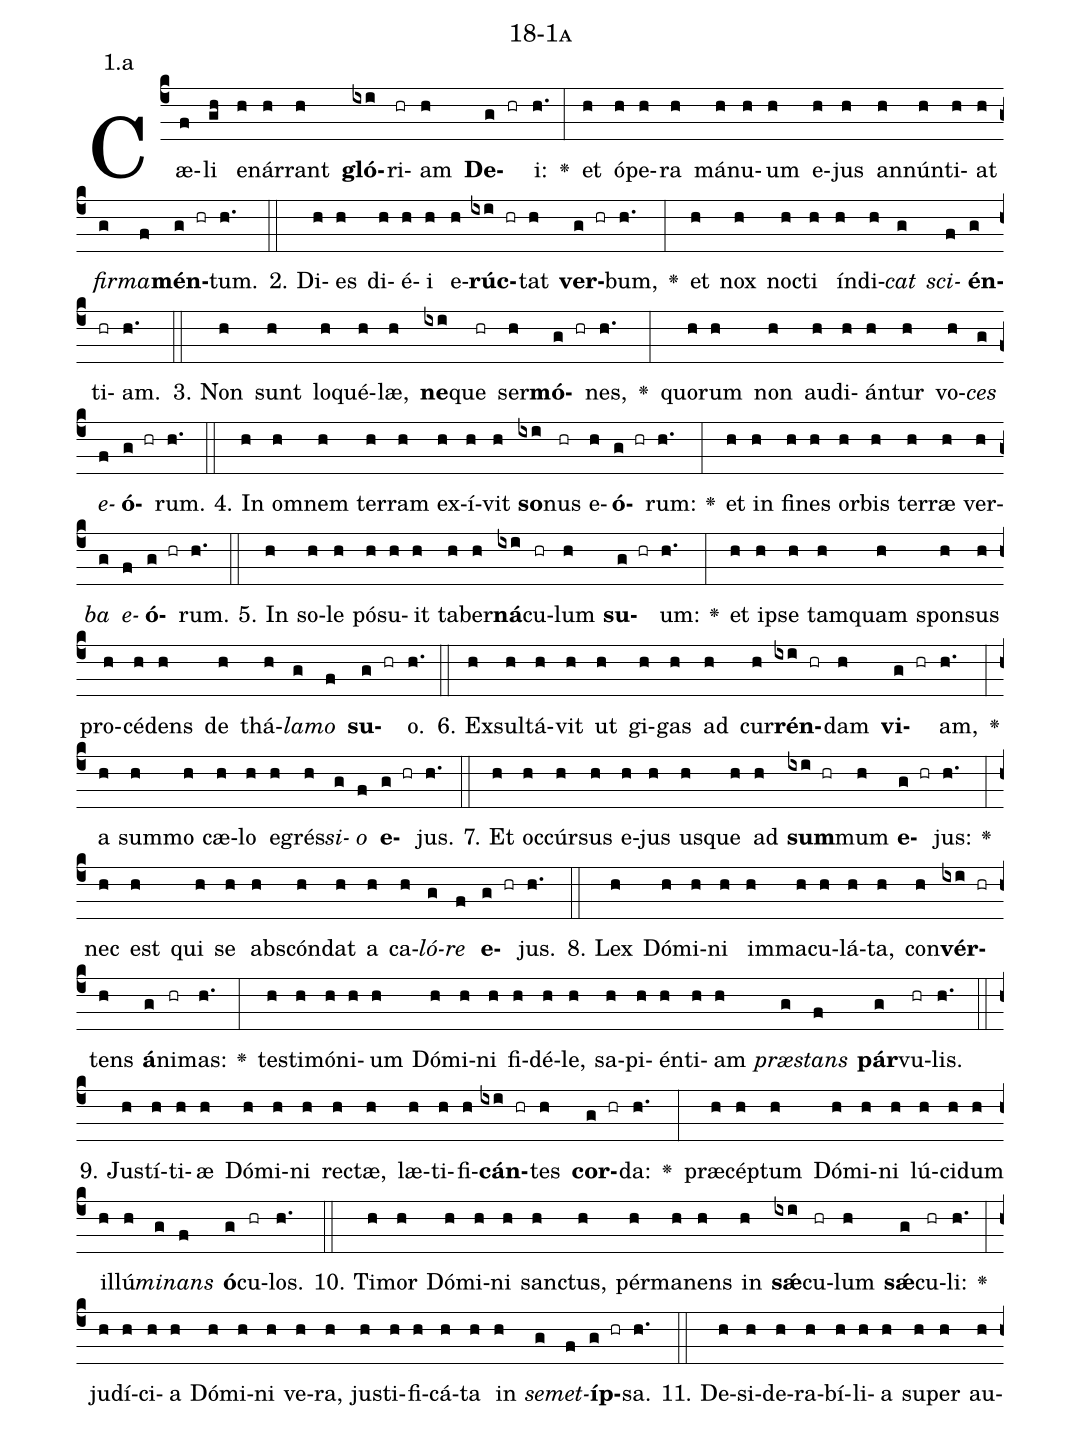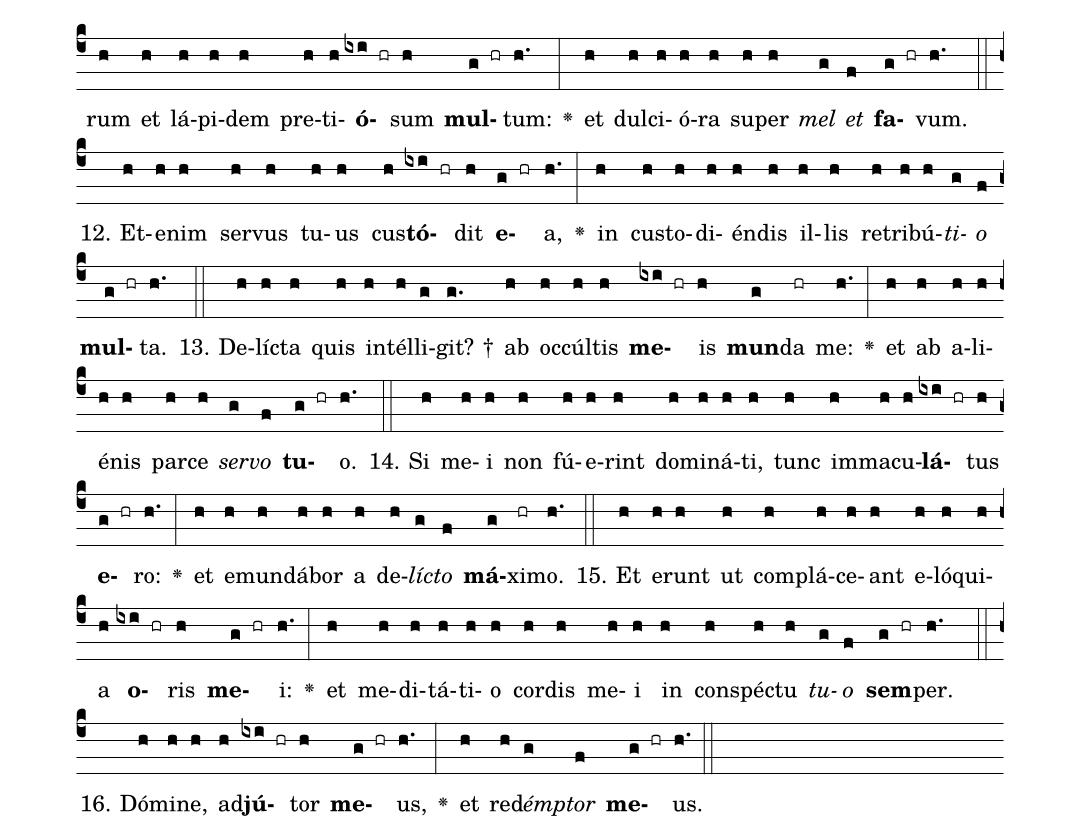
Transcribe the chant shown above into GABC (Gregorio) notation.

name: 18-1a;
annotation: 1.a;
%%
(c4)Cæ(f)li(gh) e(h)nár(h)rant(h) <b>gló</b>(ixi)ri(hr)am(h) <b>De</b>(g hr)i:(h.) <v>\greheightstar</v>(:) et(h) ó(h)pe(h)ra(h) má(h)nu(h)um(h) e(h)jus(h) an(h)nún(h)ti(h)at(h) <i>fir</i>(g)<i>ma</i>(f)<b>mén</b>(g hr)tum.(h.) (::)
2. Di(h)es(h) di(h)é(h)i(h) e(h)<b>rúc</b>(ixi hr)tat(h) <b>ver</b>(g hr)bum,(h.) <v>\greheightstar</v>(:) et(h) nox(h) noc(h)ti(h) ín(h)di(h)<i>cat</i>(g) <i>sci</i>(f)<b>én</b>(g)ti(hr)am.(h.) (::)
3. Non(h) sunt(h) lo(h)qué(h)læ,(h) <b>ne</b>(ixi)que(hr) ser(h)<b>mó</b>(g hr)nes,(h.) <v>\greheightstar</v>(:) quo(h)rum(h) non(h) au(h)di(h)án(h)tur(h) vo(h)<i>ces</i>(g) <i>e</i>(f)<b>ó</b>(g hr)rum.(h.) (::)
4. In(h) om(h)nem(h) ter(h)ram(h) ex(h)í(h)vit(h) <b>so</b>(ixi)nus(hr) e(h)<b>ó</b>(g hr)rum:(h.) <v>\greheightstar</v>(:) et(h) in(h) fi(h)nes(h) or(h)bis(h) ter(h)ræ(h) ver(h)<i>ba</i>(g) <i>e</i>(f)<b>ó</b>(g hr)rum.(h.) (::)
5. In(h) so(h)le(h) pó(h)su(h)it(h) ta(h)ber(h)<b>ná</b>(ixi)cu(hr)lum(h) <b>su</b>(g hr)um:(h.) <v>\greheightstar</v>(:) et(h) ip(h)se(h) tam(h)quam(h) spon(h)sus(h) pro(h)cé(h)dens(h) de(h) thá(h)<i>la</i>(g)<i>mo</i>(f) <b>su</b>(g hr)o.(h.) (::)
6. Ex(h)sul(h)tá(h)vit(h) ut(h) gi(h)gas(h) ad(h) cur(h)<b>rén</b>(ixi hr)dam(h) <b>vi</b>(g hr)am,(h.) <v>\greheightstar</v>(:) a(h) sum(h)mo(h) cæ(h)lo(h) e(h)grés(h)<i>si</i>(g)<i>o</i>(f) <b>e</b>(g hr)jus.(h.) (::)
7. Et(h) oc(h)cúr(h)sus(h) e(h)jus(h) us(h)que(h) ad(h) <b>sum</b>(ixi hr)mum(h) <b>e</b>(g hr)jus:(h.) <v>\greheightstar</v>(:) nec(h) est(h) qui(h) se(h) abs(h)cón(h)dat(h) a(h) ca(h)<i>ló</i>(g)<i>re</i>(f) <b>e</b>(g hr)jus.(h.) (::)
8. Lex(h) Dó(h)mi(h)ni(h) im(h)ma(h)cu(h)lá(h)ta,(h) con(h)<b>vér</b>(ixi hr)tens(h) <b>á</b>(g)ni(hr)mas:(h.) <v>\greheightstar</v>(:) tes(h)ti(h)mó(h)ni(h)um(h) Dó(h)mi(h)ni(h) fi(h)dé(h)le,(h) sa(h)pi(h)én(h)ti(h)am(h) <i>præ</i>(g)<i>stans</i>(f) <b>pár</b>(g)vu(hr)lis.(h.) (::)
9. Jus(h)tí(h)ti(h)æ(h) Dó(h)mi(h)ni(h) rec(h)tæ,(h) læ(h)ti(h)fi(h)<b>cán</b>(ixi hr)tes(h) <b>cor</b>(g hr)da:(h.) <v>\greheightstar</v>(:) præ(h)cép(h)tum(h) Dó(h)mi(h)ni(h) lú(h)ci(h)dum(h) il(h)lú(h)<i>mi</i>(g)<i>nans</i>(f) <b>ó</b>(g)cu(hr)los.(h.) (::)
10. Ti(h)mor(h) Dó(h)mi(h)ni(h) sanc(h)tus,(h) pér(h)ma(h)nens(h) in(h) <b>sǽ</b>(ixi)cu(hr)lum(h) <b>sǽ</b>(g)cu(hr)li:(h.) <v>\greheightstar</v>(:) ju(h)dí(h)ci(h)a(h) Dó(h)mi(h)ni(h) ve(h)ra,(h) jus(h)ti(h)fi(h)cá(h)ta(h) in(h) <i>se</i>(g)<i>met</i>(f)<b>íp</b>(g hr)sa.(h.) (::)
11. De(h)si(h)de(h)ra(h)bí(h)li(h)a(h) su(h)per(h) au(h)rum(h) et(h) lá(h)pi(h)dem(h) pre(h)ti(h)<b>ó</b>(ixi hr)sum(h) <b>mul</b>(g hr)tum:(h.) <v>\greheightstar</v>(:) et(h) dul(h)ci(h)ó(h)ra(h) su(h)per(h) <i>mel</i>(g) <i>et</i>(f) <b>fa</b>(g hr)vum.(h.) (::)
12. Et(h)e(h)nim(h) ser(h)vus(h) tu(h)us(h) cus(h)<b>tó</b>(ixi hr)dit(h) <b>e</b>(g hr)a,(h.) <v>\greheightstar</v>(:) in(h) cus(h)to(h)di(h)én(h)dis(h) il(h)lis(h) re(h)tri(h)bú(h)<i>ti</i>(g)<i>o</i>(f) <b>mul</b>(g hr)ta.(h.) (::)
13. De(h)líc(h)ta(h) quis(h) in(h)tél(h)li(g)git? †(g.) ab(h) oc(h)cúl(h)tis(h) <b>me</b>(ixi hr)is(h) <b>mun</b>(g)da(hr) me:(h.) <v>\greheightstar</v>(:) et(h) ab(h) a(h)li(h)é(h)nis(h) par(h)ce(h) <i>ser</i>(g)<i>vo</i>(f) <b>tu</b>(g hr)o.(h.) (::)
14. Si(h) me(h)i(h) non(h) fú(h)e(h)rint(h) do(h)mi(h)ná(h)ti,(h) tunc(h) im(h)ma(h)cu(h)<b>lá</b>(ixi hr)tus(h) <b>e</b>(g hr)ro:(h.) <v>\greheightstar</v>(:) et(h) e(h)mun(h)dá(h)bor(h) a(h) de(h)<i>líc</i>(g)<i>to</i>(f) <b>má</b>(g)xi(hr)mo.(h.) (::)
15. Et(h) e(h)runt(h) ut(h) com(h)plá(h)ce(h)ant(h) e(h)ló(h)qui(h)a(h) <b>o</b>(ixi hr)ris(h) <b>me</b>(g hr)i:(h.) <v>\greheightstar</v>(:) et(h) me(h)di(h)tá(h)ti(h)o(h) cor(h)dis(h) me(h)i(h) in(h) con(h)spéc(h)tu(h) <i>tu</i>(g)<i>o</i>(f) <b>sem</b>(g hr)per.(h.) (::)
16. Dó(h)mi(h)ne,(h) ad(h)<b>jú</b>(ixi hr)tor(h) <b>me</b>(g hr)us,(h.) <v>\greheightstar</v>(:) et(h) red(h)<i>émp</i>(g)<i>tor</i>(f) <b>me</b>(g hr)us.(h.) (::)
